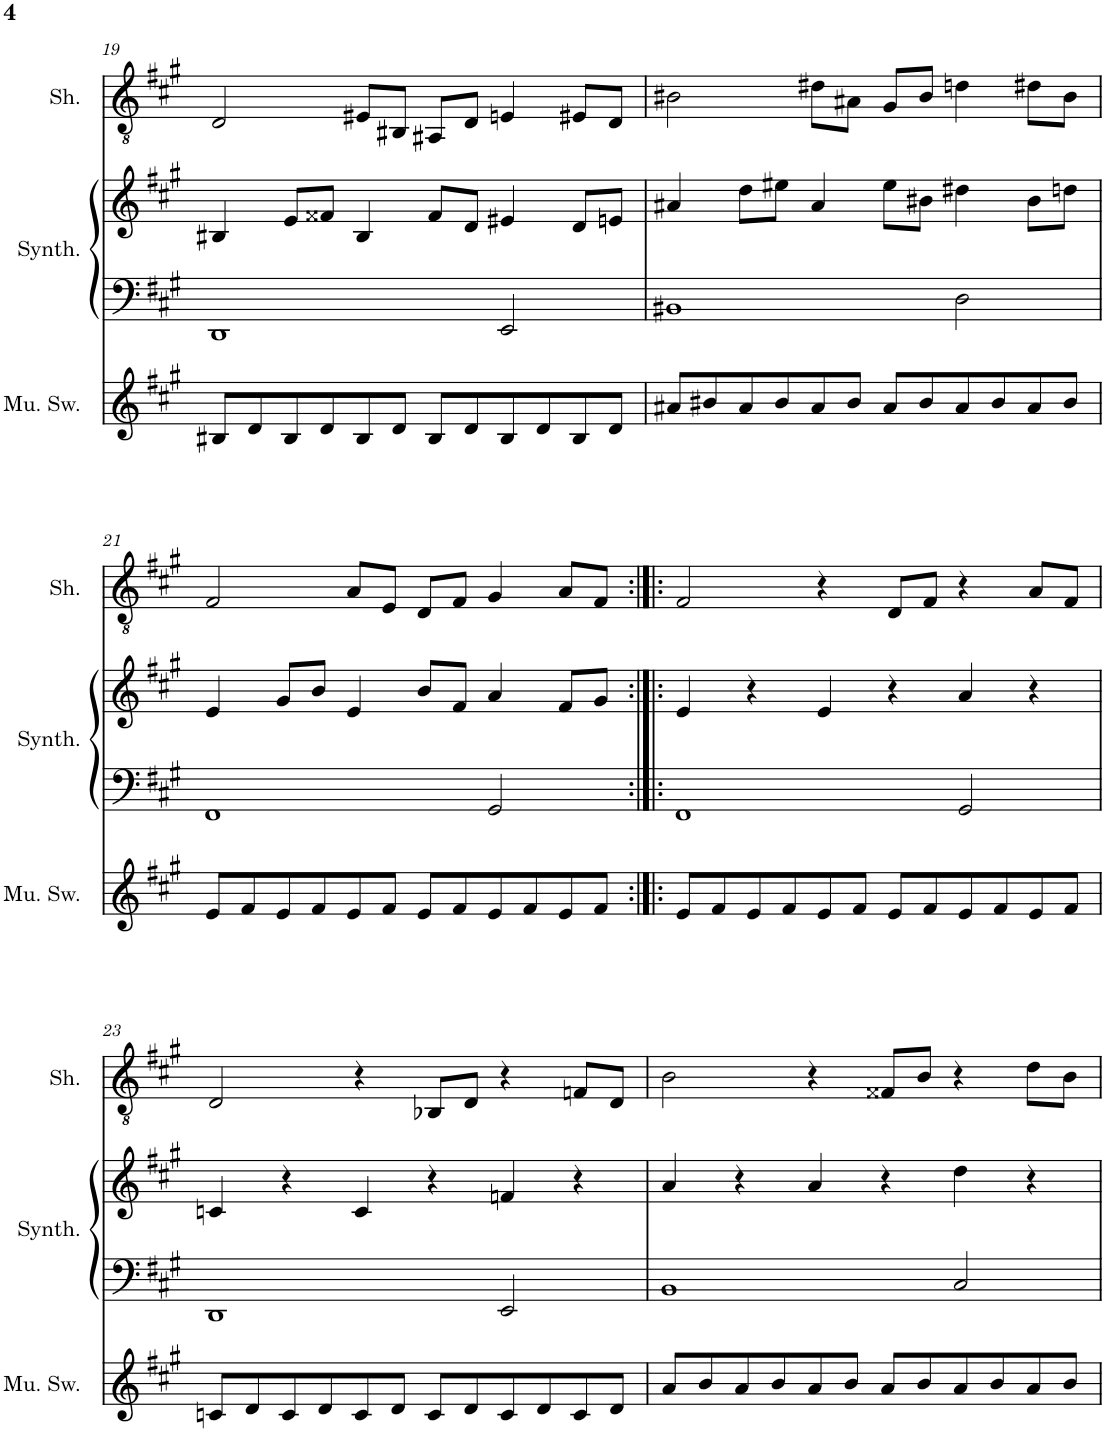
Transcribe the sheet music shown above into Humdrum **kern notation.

**kern	**kern	**kern	**kern
*part3	*part2	*part2	*part1
*staff4	*staff3	*staff2	*staff1
*I"Musical Saw	*I"Square Synthesizer	*	*I"Shamisen
*I'Mu. Sw.	*I'Synth.	*	*I'Sh.
!!LO:PB:g=z
*clefG2	*clefF4	*clefG2	*clefGv2
*k[f#c#g#]	*k[f#c#g#]	*k[f#c#g#]	*k[f#c#g#]
*M6/4	*M6/4	*M6/4	*M6/4
=19	=19	=19	=19
8B#X/L	1DD	4B#X/	2D/
8d/	.	.	.
8B#/	.	8e/L	.
8d/	.	8f##X/J	.
8B#/	.	4B#/	8E#X/L
8d/J	.	.	8BB#X/J
8B#/L	.	8f##/L	8AA#X/L
8d/	.	8d/J	8D/J
8B#/	2EE/	4e#X/	4En/
8d/	.	.	.
8B#/	.	8d/L	8E#X/L
8d/J	.	8en/J	8D/J
=20	=20	=20	=20
8a#X/L	1BB#X	4a#X/	2B#X\
8b#X/	.	.	.
8a#/	.	8dd\L	.
8b#/	.	8ee#X\J	.
8a#/	.	4a#/	8d#X\L
8b#/J	.	.	8A#X\J
8a#/L	.	8ee#\L	8G#/L
8b#/	.	8b#X\J	8B#/J
8a#/	2D\	4dd#X\	4dn\
8b#/	.	.	.
8a#/	.	8b#\L	8d#X\L
8b#/J	.	8ddn\J	8B#\J
!!LO:LB:g=z
=21	=21	=21	=21
8e/L	1FF#	4e/	2F#/
8f#/	.	.	.
8e/	.	8g#/L	.
8f#/	.	8b/J	.
8e/	.	4e/	8A/L
8f#/J	.	.	8E/J
8e/L	.	8b/L	8D/L
8f#/	.	8f#/J	8F#/J
8e/	2GG#/	4a/	4G#/
8f#/	.	.	.
8e/	.	8f#/L	8A/L
8f#/J	.	8g#/J	8F#/J
=22:|!|:	=22:|!|:	=22:|!|:	=22:|!|:
8e/L	1FF#	4e/	2F#/
8f#/	.	.	.
8e/	.	4r	.
8f#/	.	.	.
8e/	.	4e/	4r
8f#/J	.	.	.
8e/L	.	4r	8D/L
8f#/	.	.	8F#/J
8e/	2GG#/	4a/	4r
8f#/	.	.	.
8e/	.	4r	8A/L
8f#/J	.	.	8F#/J
!!LO:LB:g=z
=23	=23	=23	=23
8cn/L	1DD	4cn/	2D/
8d/	.	.	.
8c/	.	4r	.
8d/	.	.	.
8c/	.	4c/	4r
8d/J	.	.	.
8c/L	.	4r	8BB-X/L
8d/	.	.	8D/J
8c/	2EE/	4fn/	4r
8d/	.	.	.
8c/	.	4r	8Fn/L
8d/J	.	.	8D/J
=24	=24	=24	=24
8a/L	1BB	4a/	2B\
8b/	.	.	.
8a/	.	4r	.
8b/	.	.	.
8a/	.	4a/	4r
8b/J	.	.	.
8a/L	.	4r	8F##X/L
8b/	.	.	8B/J
8a/	2C#/	4dd\	4r
8b/	.	.	.
8a/	.	4r	8d\L
8b/J	.	.	8B\J
=	=	=	=
*-	*-	*-	*-
